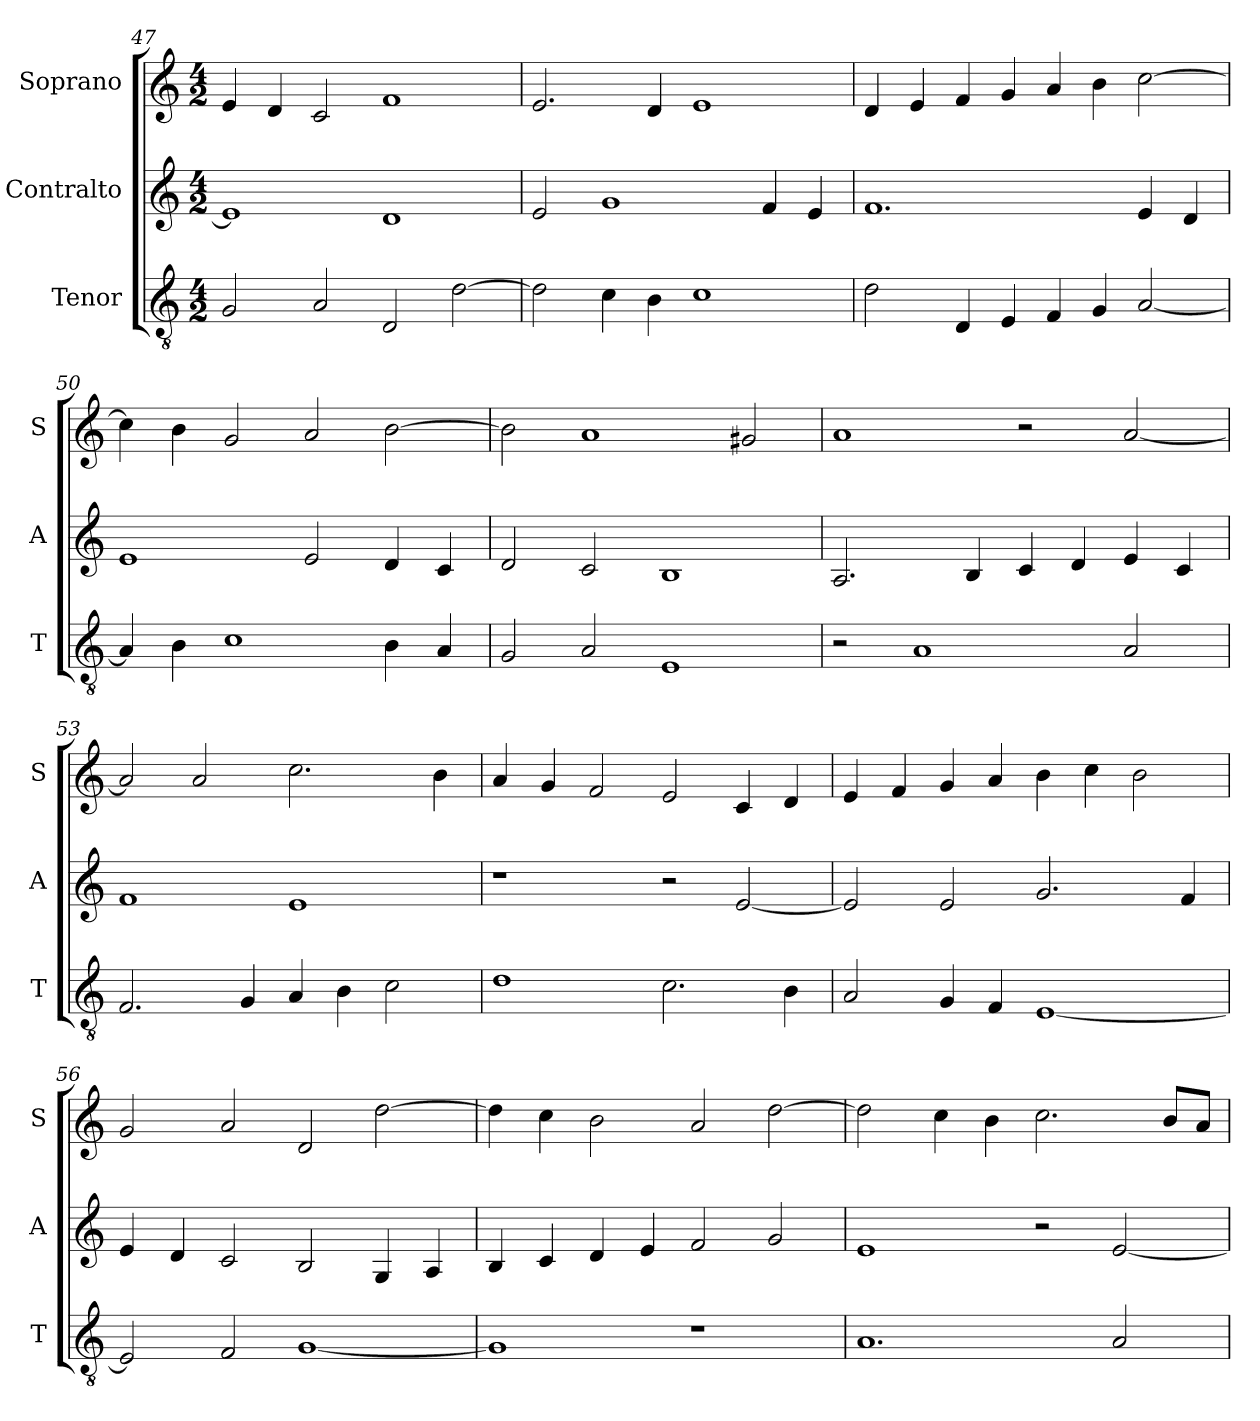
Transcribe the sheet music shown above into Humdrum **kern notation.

**kern	**kern	**kern
*part3	*part2	*part1
*staff3	*staff2	*staff1
*I"Tenor	*I"Contralto	*I"Soprano
*I'T	*I'A	*I'S
*clefGv2	*clefG2	*clefG2
*k[]	*k[]	*k[]
*E:phr	*E:phr	*E:phr
*M4/2	*M4/2	*M4/2
=47	=47	=47
2G	1e]	4e
.	.	4d
2A	.	2c
2D	1d	1f
[2d	.	.
=48	=48	=48
2d]	2e	2.e
4c	1g	.
4B	.	4d
1c	.	1e
.	4f	.
.	4e	.
=49	=49	=49
2d	1.f	4d
.	.	4e
4D	.	4f
4E	.	4g
4F	.	4a
4G	.	4b
[2A	4e	[2cc
.	4d	.
=50	=50	=50
4A]	1e	4cc]
4B	.	4b
1c	.	2g
.	2e	2a
4B	4d	[2b
4A	4c	.
=51	=51	=51
2G	2d	2b]
2A	2c	1a
1E	1B	.
.	.	2g#X
=52	=52	=52
2r	2.A	1a
1A	.	.
.	4B	.
.	4c	2r
.	4d	.
2A	4e	[2a
.	4c	.
=53	=53	=53
2.F	1f	2a]
.	.	2a
4G	.	.
4A	1e	2.cc
4B	.	.
2c	.	.
.	.	4b
=54	=54	=54
1d	1r	4a
.	.	4g
.	.	2f
2.c	2r	2e
.	[2e	4c
4B	.	4d
=55	=55	=55
2A	2e]	4e
.	.	4f
4G	2e	4g
4F	.	4a
[1E	2.g	4b
.	.	4cc
.	.	2b
.	4f	.
=56	=56	=56
2E]	4e	2g
.	4d	.
2F	2c	2a
[1G	2B	2d
.	4G	[2dd
.	4A	.
=57	=57	=57
1G]	4B	4dd]
.	4c	4cc
.	4d	2b
.	4e	.
1r	2f	2a
.	2g	[2dd
=58	=58	=58
1.A	1e	2dd]
.	.	4cc
.	.	4b
.	2r	2.cc
2A	[2e	.
.	.	8b/L
.	.	8a/J
=	=	=
*-	*-	*-
